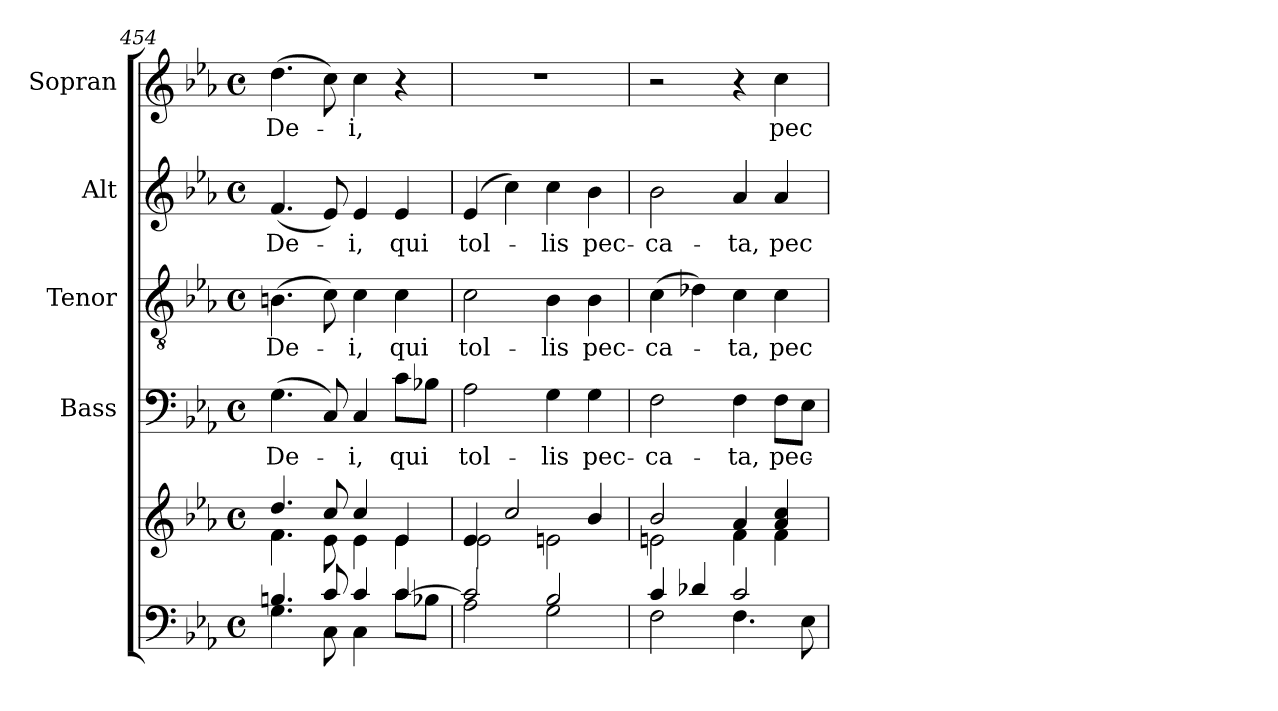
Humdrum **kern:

**kern	**kern	**kern	**text	**kern	**text	**kern	**text	**kern	**text
*part5	*part5	*part4	*part4	*part3	*part3	*part2	*part2	*part1	*part1
*staff6	*staff5	*staff4	*staff4	*staff3	*staff3	*staff2	*staff2	*staff1	*staff1
*	*	*I"Bass	*	*I"Tenor	*	*I"Alt	*	*I"Sopran	*
*	*	*I'B.	*	*I'T.	*	*I'A.	*	*I'S.	*
*clefF4	*clefG2	*clefF4	*	*clefGv2	*	*clefG2	*	*clefG2	*
*k[b-e-a-]	*k[b-e-a-]	*k[b-e-a-]	*	*k[b-e-a-]	*	*k[b-e-a-]	*	*k[b-e-a-]	*
*E-:	*E-:	*E-:	*	*E-:	*	*E-:	*	*E-:	*
*M4/4	*M4/4	*M4/4	*	*M4/4	*	*M4/4	*	*M4/4	*
*met(c)	*met(c)	*met(c)	*	*met(c)	*	*met(c)	*	*met(c)	*
=454	=454	=454	=454	=454	=454	=454	=454	=454	=454
*^	*^	*	*	*	*	*	*	*	*
!	!	!	!	!	!LO:LY:b	!	!LO:LY:b	!	!LO:LY:b	!	!LO:LY:b
4.Bn/	4.G\	4.dd/	4.f\	(>4.G\	De-	(>4.Bn\	De-	(<4.f/	De-	(>4.dd\	De-
8c/	8C\	8cc/	8e-\	8C/)	.	8c\)	.	8e-/)	.	8cc\)	.
!	!	!	!	!	!LO:LY:b	!	!LO:LY:b	!	!LO:LY:b	!	!LO:LY:b
4c/	4C\	4cc/	4e-\	4C/	-i,	4c\	-i,	4e-/	-i,	4cc\	-i,
!	!	!	!	!	!LO:LY:b	!	!LO:LY:b	!	!LO:LY:b	!	!
[>4c/	8c\L	4e-/	4e-\	8c\L	qui	4c\	qui	4e-/	qui	4r	.
.	8B-X\J	.	.	8B-X\J	.	.	.	.	.	.	.
!!LO:PB:g=z
=455	=455	=455	=455	=455	=455	=455	=455	=455	=455	=455	=455
!	!	!	!	!	!LO:LY:b	!	!LO:LY:b	!	!LO:LY:b	!	!
2c/]	2A-\	4e-/	2e-\	2A-\	tol-	2c\	tol-	(4e-/	tol-	1r	.
.	.	2cc/	.	.	.	.	.	4cc\)	.	.	.
!	!	!	!	!	!LO:LY:b	!	!LO:LY:b	!	!LO:LY:b	!	!
2B-/	2G\	.	2en\	4G\	-lis	4B-\	-lis	4cc\	-lis	.	.
!	!	!	!	!	!LO:LY:b	!	!LO:LY:b	!	!LO:LY:b	!	!
.	.	4b-/	.	4G\	pec-	4B-\	pec-	4b-\	pec-	.	.
=456	=456	=456	=456	=456	=456	=456	=456	=456	=456	=456	=456
!	!	!	!	!	!LO:LY:b	!	!LO:LY:b	!	!LO:LY:b	!	!
4c/	2F\	2b-/	2en\	2F\	-ca-	(>4c\	-ca-	2b-\	-ca-	2r	.
4d-X/	.	.	.	.	.	4d-X\)	.	.	.	.	.
!	!	!	!	!	!LO:LY:b	!	!LO:LY:b	!	!LO:LY:b	!	!
2c/	4.F\	4a-/	4f\	4F\	-ta,	4c\	-ta,	4a-/	-ta,	4r	.
!	!	!	!	!	!LO:LY:b	!	!LO:LY:b	!	!LO:LY:b	!	!LO:LY:b
.	.	4a-/ 4cc/	4f\	8F\L	pec-	4c\	pec-	4a-/	pec-	4cc\	pec-
.	8E-\	.	.	8E-\J	.	.	.	.	.	.	.
*v	*v	*	*	*	*	*	*	*	*	*	*
*	*v	*v	*	*	*	*	*	*	*	*
=	=	=	=	=	=	=	=	=	=
*-	*-	*-	*-	*-	*-	*-	*-	*-	*-
